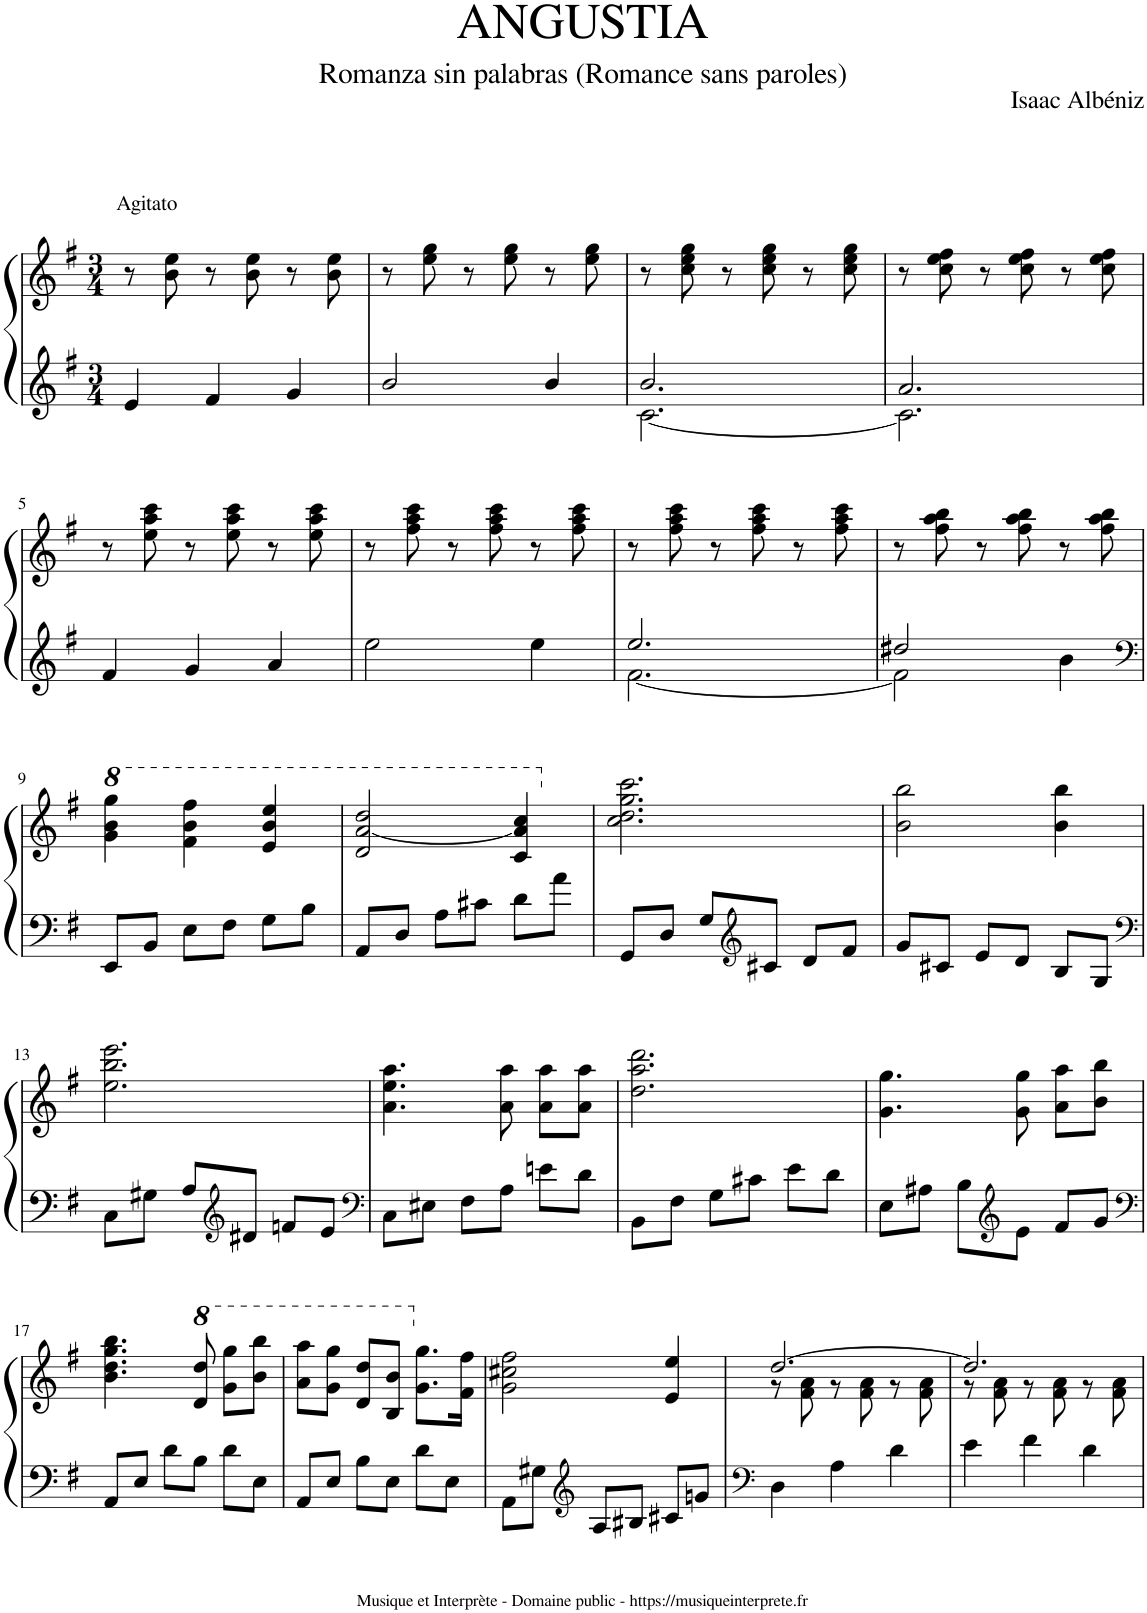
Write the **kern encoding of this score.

**kern	**kern
*part1	*part1
*staff2	*staff1
*I"Piano	*
*I'Pno.	*
*clefG2	*clefG2
*k[f#]	*k[f#]
*M3/4	*M3/4
=1	=1
4e/	8r
!	!LO:TX:a:t=Agitato
.	8b\ 8ee\
4f#/	8r
.	8b\ 8ee\
4g/	8r
.	8b\ 8ee\
=2	=2
2b/	8r
.	8ee\ 8gg\
.	8r
.	8ee\ 8gg\
4b/	8r
.	8ee\ 8gg\
=3	=3
*^	*
[2.c\	2.b/	8r
.	.	8cc\ 8ee\ 8gg\
.	.	8r
.	.	8cc\ 8ee\ 8gg\
.	.	8r
.	.	8cc\ 8ee\ 8gg\
=4	=4	=4
2.c\]	2.a/	8r
.	.	8cc\ 8ee\ 8ff#\
.	.	8r
.	.	8cc\ 8ee\ 8ff#\
.	.	8r
.	.	8cc\ 8ee\ 8ff#\
*v	*v	*
!!LO:LB:g=z
=5	=5
4f#/	8r
.	8ee\ 8aa\ 8ccc\
4g/	8r
.	8ee\ 8aa\ 8ccc\
4a/	8r
.	8ee\ 8aa\ 8ccc\
=6	=6
2ee\	8r
.	8ff#\ 8aa\ 8ccc\
.	8r
.	8ff#\ 8aa\ 8ccc\
4ee\	8r
.	8ff#\ 8aa\ 8ccc\
=7	=7
*^	*
[2.f#\	2.ee/	8r
.	.	8ff#\ 8aa\ 8ccc\
.	.	8r
.	.	8ff#\ 8aa\ 8ccc\
.	.	8r
.	.	8ff#\ 8aa\ 8ccc\
=8	=8	=8
2dd#X/	2f#\]	8r
.	.	8ff#\ 8aa\ 8bb\
.	.	8r
.	.	8ff#\ 8aa\ 8bb\
4b\	4ryy	8r
.	.	8ff#\ 8aa\ 8bb\
*v	*v	*
!!LO:LB:g=z
=9	=9
*clefF4	*
*	*8va
8EE/L	4gg\ 4bb\ 4ggg\
8BB/J	.
8E\L	4ff#\ 4bb\ 4fff#\
8F#\J	.
8G\L	4ee/ 4bb/ 4eee/
8B\J	.
=10	=10
8AA/L	2dd/ [2aa/ 2ddd/
8D/J	.
8A\L	.
8c#X\J	.
8d\L	4cc/ 4aa/] 4ccc/
8a\J	.
=11	=11
*	*X8va
8GG/L	2.cc\ 2.dd\ 2.gg\ 2.ccc\
8D/J	.
8G/L	.
*clefG2	*
8c#X/J	.
8d/L	.
8f#/J	.
=12	=12
8g/L	2b\ 2bb\
8c#X/J	.
8e/L	.
8d/J	.
8B/L	4b\ 4bb\
8G/J	.
!!LO:LB:g=z
=13	=13
*clefF4	*
8C\L	2.ee\ 2.bb\ 2.eee\
8G#X\J	.
8A/L	.
*clefG2	*
8d#X/J	.
8fn/L	.
8e/J	.
=14	=14
*clefF4	*
8C\L	4.a\ 4.ee\ 4.aa\
8E#X\J	.
8F#\L	.
8A\J	8a\ 8aa\
8en\L	8a\ 8aa\L
8d\J	8a\ 8aa\J
=15	=15
8BB\L	2.dd\ 2.aa\ 2.ddd\
8F#\J	.
8G\L	.
8c#X\J	.
8e\L	.
8d\J	.
=16	=16
8E\L	4.g\ 4.gg\
8A#X\J	.
8B\L	.
*clefG2	*
8e\J	8g\ 8gg\
8f#/L	8a\ 8aa\L
8g/J	8b\ 8bb\J
!!LO:LB:g=z
=17	=17
*clefF4	*
8AA/L	4.b\ 4.dd\ 4.gg\ 4.bb\
8E/J	.
8d\L	.
*	*8va
8B\J	8dd/ 8ddd/
8d\L	8gg\ 8ggg\L
8E\J	8bb\ 8bbb\J
=18	=18
8AA/L	8aa\ 8aaa\L
8E/J	8gg\ 8ggg\J
8B\L	8dd/ 8ddd/L
8E\J	8b/ 8bb/J
*	*X8va
8d\L	8.g\ 8.gg\L
8E\J	.
.	16f#\ 16ff#\Jk
=19	=19
8AA\L	2g\ 2cc#X\ 2ff#\
8G#X\J	.
*clefG2	*
8A/L	.
8B#X/J	.
8c#X/L	4e/ 4ee/
8gn/J	.
=20	=20
*clefF4	*
*	*^
4D\	[2.dd/	8r
.	.	8f#\ 8a\
4A\	.	8r
.	.	8f#\ 8a\
4d\	.	8r
.	.	8f#\ 8a\
=21	=21	=21
4e\	2.dd/]	8r
.	.	8f#\ 8a\
4f#\	.	8r
.	.	8f#\ 8a\
4d\	.	8r
.	.	8f#\ 8a\
*	*v	*v
=	=
*-	*-
